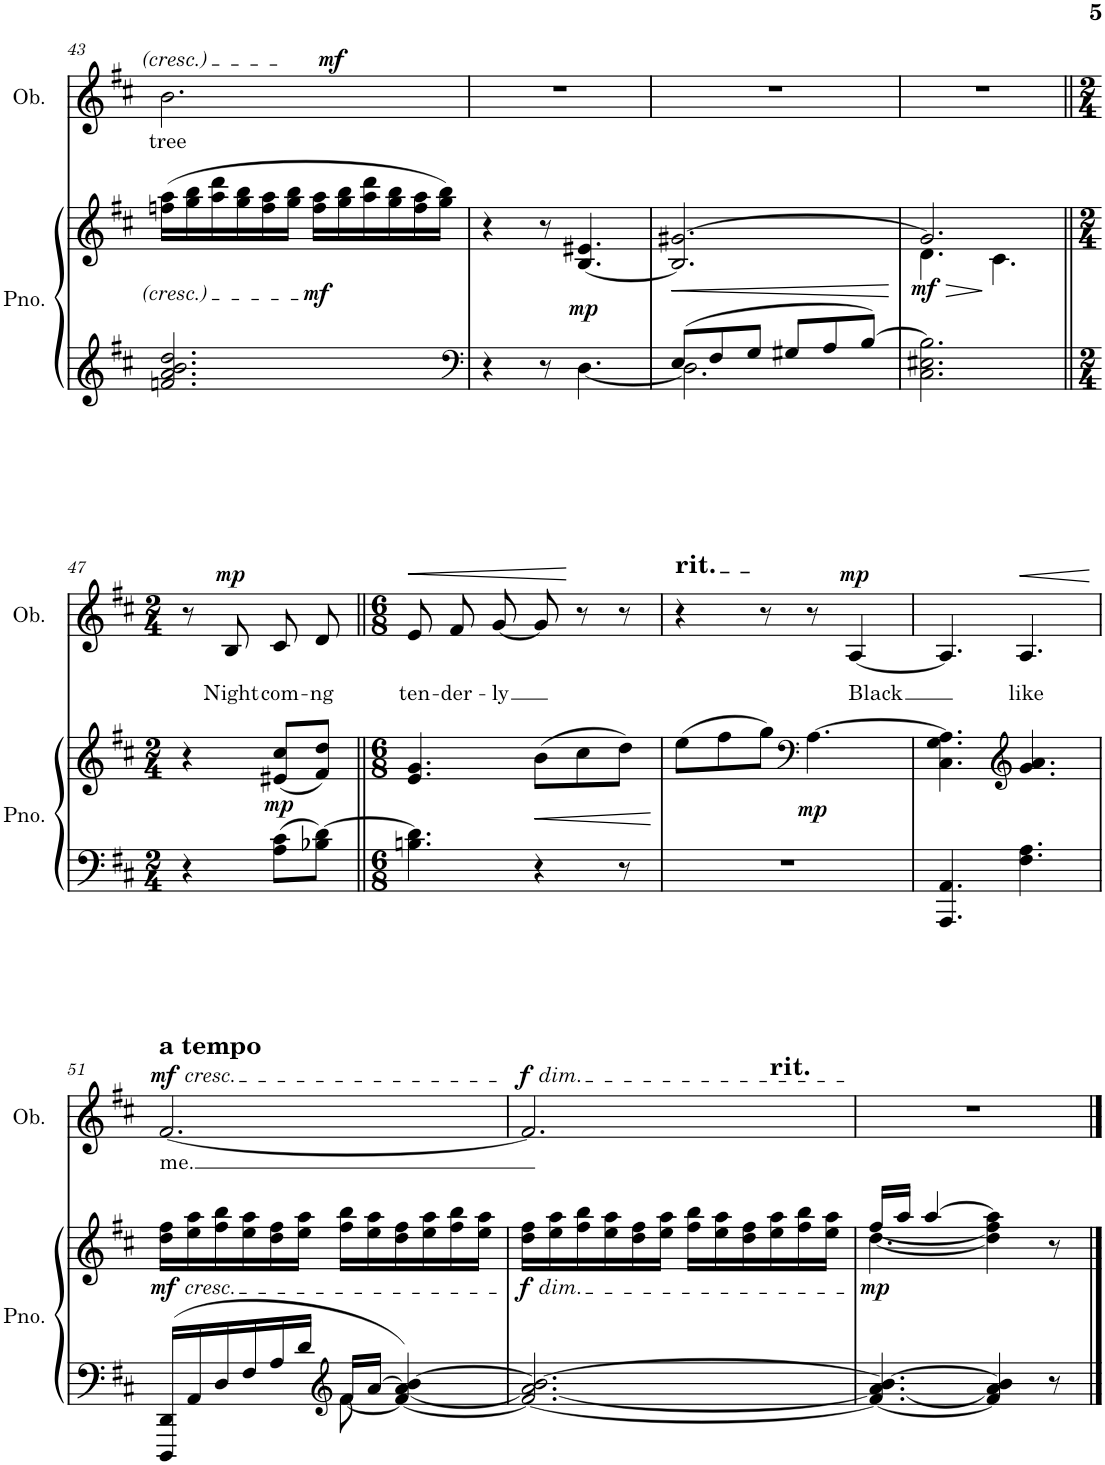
**kern	**kern	**dynam	**kern	**text	**dynam
*part2	*part2	*part2	*part1	*part1	*part1
*staff3	*staff2	*staff2/3	*staff1	*staff1	*staff1
*I"Piano	*	*	*I"Oboe	*	*
*I'Pno.	*	*	*I'Ob.	*	*
!!LO:PB:g=z
*clefG2	*clefG2	*	*clefG2	*	*
*k[f#c#]	*k[f#c#]	*	*k[f#c#]	*	*
*M6/8	*M6/8	*	*M6/8	*	*
=43	=43	=43	=43	=43	=43
!	!	!	!	!LO:LY:b	!
*	*	*	*^	*	*
2.fn/ 2.a/ 2.b/ 2.dd/	(16ffn\ 16aa\LL	.	2.b\	4..ryy	tree	.
.	16gg\ 16bb\	.	.	.	.	.
.	16aa\ 16ddd\	.	.	.	.	.
.	16gg\ 16bb\	.	.	.	.	.
.	16ff\ 16aa\	.	.	.	.	.
.	16gg\ 16bb\JJ	.	.	.	.	.
!	!	!LO:DY:b	!	!	!	!
.	16ff\ 16aa\LL	mf	.	.	.	.
!	!	!	!	!	!	!LO:DY:a
.	16gg\ 16bb\	.	.	4ryy	.	mf
.	16aa\ 16ddd\	.	.	.	.	.
.	16gg\ 16bb\	.	.	.	.	.
.	16ff\ 16aa\	.	.	.	.	.
.	16gg\ 16bb\JJ)	.	.	16ryy	.	.
*	*	*	*v	*v	*	*
=44	=44	=44	=44	=44	=44
*clefF4	*	*	*	*	*
4r	4r	.	2.r	.	.
8r	8r	.	.	.	.
!	!	!LO:DY:b	!	!	!
[4.D\	[4.B/ 4.e#X/	mp	.	.	.
=45	=45	=45	=45	=45	=45
*^	*	*	*	*	*
!	!	!	!LO:HP:b	!	!	!
8E/L	2.D\]	2.B/] [2.g#X/	<	2.r	.	.
8F#/	.	.	.	.	.	.
8G/J	.	.	.	.	.	.
8G#X/L	.	.	.	.	.	.
8A/	.	.	.	.	.	.
[8B/J	.	.	.	.	.	.
*v	*v	*	*	*	*	*
.	.	[	.	.	.
=46	=46	=46	=46	=46	=46
!	!	!LO:HP:b	!	!	!
*	*^	*	*	*	*
!	!	!	!LO:DY:n=1:b	!	!	!
2.C#\ 2.E#X\ 2.B\]	2.g#/]	4.d\	> mf	2.r	.	.
.	.	4.c#\	]	.	.	.
*	*v	*v	*	*	*	*
!!LO:LB:g=z
=47||	=47||	=47||	=47||	=47||	=47||
*M2/4	*M2/4	*	*M2/4	*	*
4r	4r	.	8r	.	.
!	!	!	!	!LO:LY:b	!LO:DY:a
.	.	.	8B/	Night	mp
!	!	!LO:DY:b	!	!LO:LY:b	!
8A\ 8c#\L	(8e#X/ 8cc#/L	mp	8c#/L	com-	.
!	!	!	!	!LO:LY:b	!
8B-X\ [8d\J	8f#/ 8dd/J)	.	8d/J	-ng	.
=48||	=48||	=48||	=48||	=48||	=48||
*M6/8	*M6/8	*	*M6/8	*	*
!	!	!	!	!LO:LY:b	!LO:HP:b
4.Bn\ 4.d\]	4.e/ 4.g/	.	8e/L	ten-	<
!	!	!	!	!LO:LY:b	!
.	.	.	8f#/	-der-	.
!	!	!	!	!LO:LY:b	!
.	.	.	[8g/J	-ly	.
!	!	!LO:HP:b	!	!	!
4r	(8b\L	<	8g/]	.	.
.	8cc#\	.	8r	.	[
8r	8dd\J)	.	8r	.	.
.	.	[	.	.	.
=49	=49	=49	=49	=49	=49
!	!	!	!LO:TX:a:t=rit.	!	!
2.r	(8ee\L	.	4r	.	.
.	8ff#\	.	.	.	.
.	8gg\J)	.	8r	.	.
*	*clefF4	*	*	*	*
!	!	!LO:DY:b	!	!	!
.	[4.A\	mp	8r	.	.
!	!	!	!	!LO:LY:b	!LO:DY:a
.	.	.	[4A/	Black	mp
=50	=50	=50	=50	=50	=50
4.AAA/ 4.AA/	4.C#\ 4.G\ 4.A\]	.	4.A/]	.	.
*	*clefG2	*	*	*	*
!	!	!	!	!LO:LY:b	!LO:HP:b
4.F#\ 4.A\	4.g/ 4.a/	.	4.A/	like	<
.	.	.	.	.	[
!!LO:LB:g=z
=51	=51	=51	=51	=51	=51
*^	*	*	*	*	*
!	!	!	!	!LO:TX:a:B:t=a tempo	!	!
!	!	!	!	!LO:TX:a:i:t=cresc.	!	!
!	!	!LO:TX:b:i:t=cresc.	!	!	!	!
!	!	!	!LO:DY:b	!	!LO:LY:b	!LO:DY:a
16DDD/ 16DD/LL	4.ryy	16dd\ 16ff#\LL	mf	[2.f#/	me.	mf
16AA/	.	16ee\ 16aa\	.	.	.	.
16D/	.	16ff#\ 16bb\	.	.	.	.
16F#/	.	16ee\ 16aa\	.	.	.	.
16A/	.	16dd\ 16ff#\	.	.	.	.
16d/JJ	.	16ee\ 16aa\JJ	.	.	.	.
*clefG2	*	*	*	*	*	*
16f#/LL	[8f#\	16ff#\ 16bb\LL	.	.	.	.
[16a/JJ	.	16ee\ 16aa\	.	.	.	.
4f#/_ 4a/_ [4b/	4ryy	16dd\ 16ff#\	.	.	.	.
.	.	16ee\ 16aa\	.	.	.	.
.	.	16ff#\ 16bb\	.	.	.	.
.	.	16ee\ 16aa\JJ	.	.	.	.
*v	*v	*	*	*	*	*
=52	=52	=52	=52	=52	=52
!	!	!	!LO:TX:a:i:t=dim.	!	!
!	!LO:TX:b:i:t=dim.	!	!	!	!
!	!	!LO:DY:b	!	!	!LO:DY:a
*	*	*	*^	*	*
2.f#/_ 2.a/_ 2.b/_	16dd\ 16ff#\LL	f	2.f#/]	2ryy	.	f
.	16ee\ 16aa\	.	.	.	.	.
.	16ff#\ 16bb\	.	.	.	.	.
.	16ee\ 16aa\	.	.	.	.	.
.	16dd\ 16ff#\	.	.	.	.	.
.	16ee\ 16aa\JJ	.	.	.	.	.
.	16ff#\ 16bb\LL	.	.	.	.	.
.	16ee\ 16aa\	.	.	.	.	.
.	16dd\ 16ff#\	.	.	16ryy	.	.
!	!	!	!	!LO:TX:a:t=rit.	!	!
.	16ee\ 16aa\	.	.	8.ryy	.	.
.	16ff#\ 16bb\	.	.	.	.	.
.	16ee\ 16aa\JJ	.	.	.	.	.
=53	=53	=53	=53	=53	=53	=53
*	*^	*	*	*	*	*
!	!	!	!LO:DY:b	!	!	!	!
*	*	*	*	*v	*v	*	*
4.f#/_ 4.a/_ 4.b/_	[<16ff#/LL	[4.dd\	mp	2.r	.	.
.	16aa/JJ	.	.	.	.	.
.	[4aa/	.	.	.	.	.
4f#/] 4a/] 4b/]	4dd\] 4ff#\] 4aa\]	4.ryy	.	.	.	.
8r	8r	.	.	.	.	.
*	*v	*v	*	*	*	*
==	==	==	==	==	==
*-	*-	*-	*-	*-	*-
